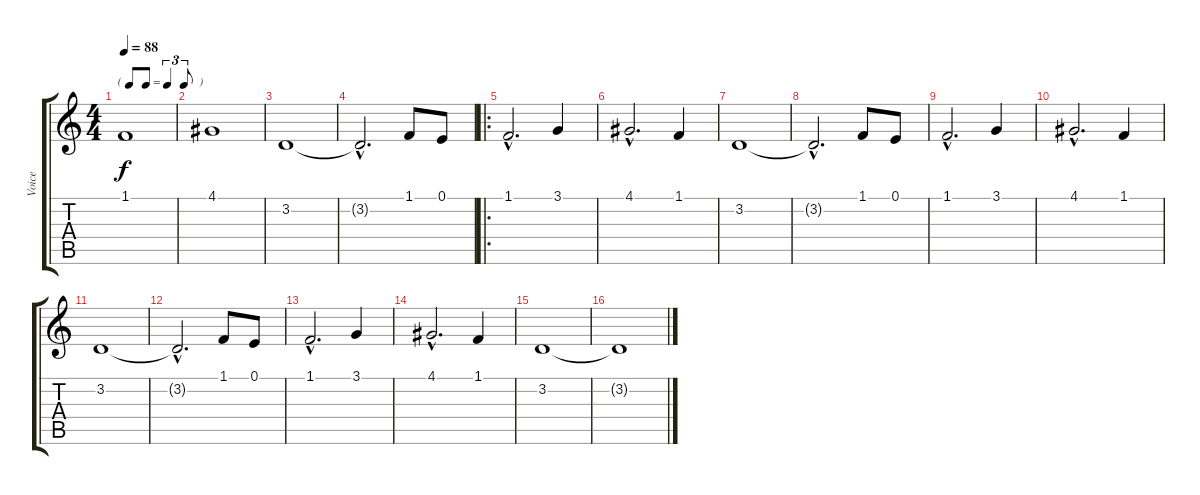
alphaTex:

\track ("Voice" "Voice") {instrument lead1square}
\staff {score tabs}
\tuning (E4 B3 G3 D3 A2 E2) {hide}
\ts (4 4)
\tf triplet8th
\tempo 88
\clef g2
\ks c
1.1.1{dy f instrument lead1square} |
4.1.1 |
3.2.1 |
3.2{hac t}.2{d} 1.1.8 0.1.8 |
\ro
1.1{hac}.2{d} 3.1.4 |
4.1{hac}.2{d} 1.1.4 |
3.2.1 |
3.2{hac t}.2{d} 1.1.8 0.1.8 |
1.1{hac}.2{d} 3.1.4 |
4.1{hac}.2{d} 1.1.4 |
3.2.1 |
3.2{hac t}.2{d} 1.1.8 0.1.8 |
1.1{hac}.2{d} 3.1.4 |
4.1{hac}.2{d} 1.1.4 |
3.2.1 |
3.2{t}.1
